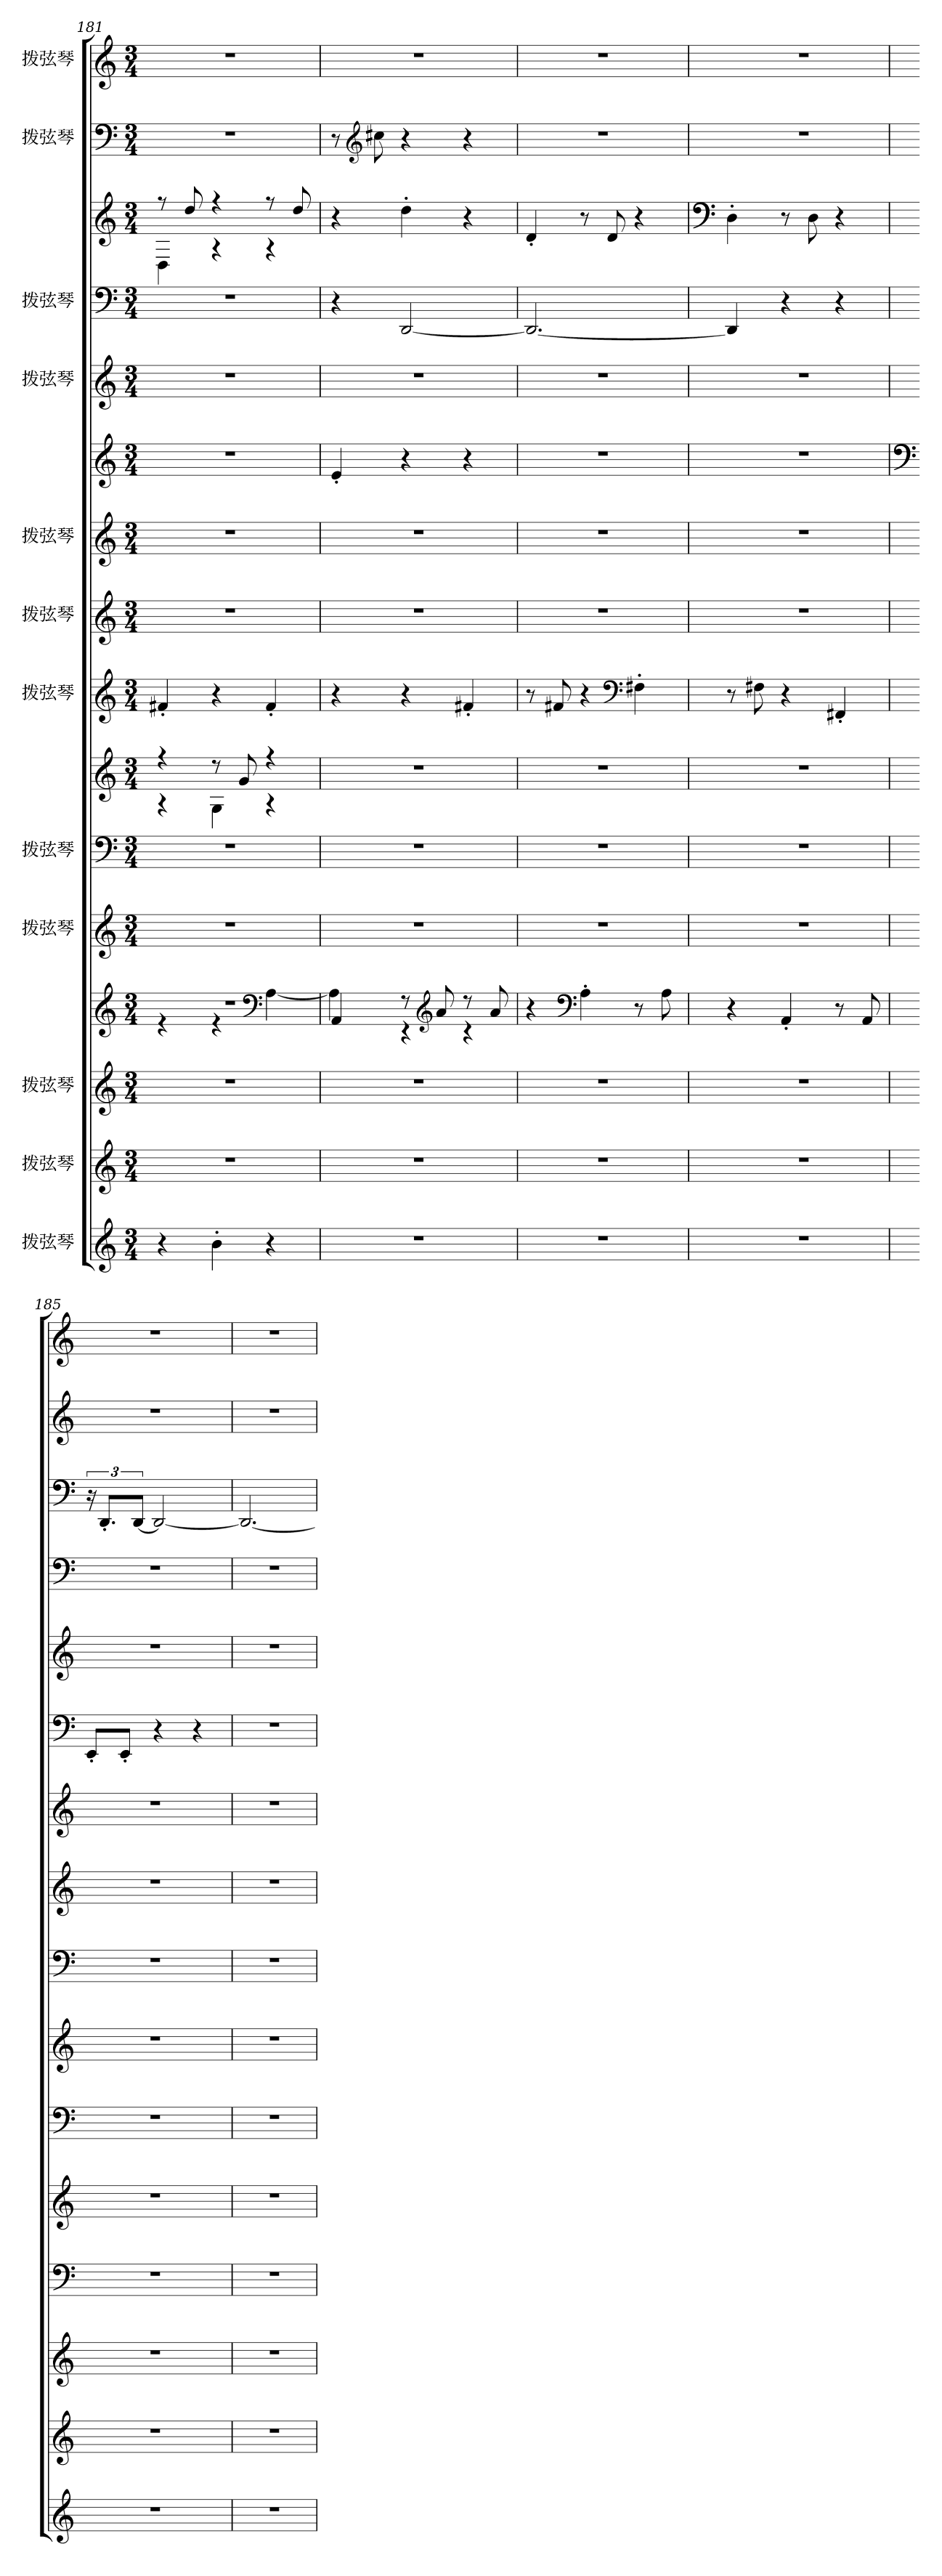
**kern	**kern	**kern	**kern	**kern	**kern	**kern	**kern	**kern	**kern	**kern	**kern	**kern	**kern	**kern	**kern
*part12	*part11	*part10	*part10	*part9	*part8	*part8	*part7	*part6	*part5	*part5	*part4	*part3	*part3	*part2	*part1
*staff16	*staff15	*staff14	*staff13	*staff12	*staff11	*staff10	*staff9	*staff8	*staff7	*staff6	*staff5	*staff4	*staff3	*staff2	*staff1
*I"拨弦琴	*I"拨弦琴	*I"拨弦琴	*	*I"拨弦琴	*I"拨弦琴	*	*I"拨弦琴	*I"拨弦琴	*I"拨弦琴	*	*I"拨弦琴	*I"拨弦琴	*	*I"拨弦琴	*I"拨弦琴
*clefG2	*clefG2	*clefG2	*clefG2	*clefG2	*clefF4	*clefG2	*clefG2	*clefG2	*clefG2	*clefG2	*clefG2	*clefF4	*clefG2	*clefF4	*clefG2
*k[]	*k[]	*k[]	*k[]	*k[]	*k[]	*k[]	*k[]	*k[]	*k[]	*k[]	*k[]	*k[]	*k[]	*k[]	*k[]
*M3/4	*M3/4	*M3/4	*M3/4	*M3/4	*M3/4	*M3/4	*M3/4	*M3/4	*M3/4	*M3/4	*M3/4	*M3/4	*M3/4	*M3/4	*M3/4
=181	=181	=181	=181	=181	=181	=181	=181	=181	=181	=181	=181	=181	=181	=181	=181
*	*	*	*^	*	*	*^	*	*	*	*	*	*	*^	*	*
4r	2.r	2.r	2.r	4r	2.r	2.r	4r	4r	4f#X'/	2.r	2.r	2.r	2.r	2.r	8r	4D\	2.r	2.r
.	.	.	.	.	.	.	.	.	.	.	.	.	.	.	8dd/	.	.	.
4b'\	.	.	.	4r	.	.	8r	4G\	4r	.	.	.	.	.	4r	4r	.	.
.	.	.	.	.	.	.	8g/	.	.	.	.	.	.	.	.	.	.	.
*	*	*	*clefF4	*	*	*	*	*	*	*	*	*	*	*	*	*	*	*
4r	.	.	.	[4A\	.	.	4r	4r	4f#'/	.	.	.	.	.	8r	4r	.	.
.	.	.	.	.	.	.	.	.	.	.	.	.	.	.	8dd/	.	.	.
*	*	*	*	*	*	*	*v	*v	*	*	*	*	*	*	*v	*v	*	*
=182	=182	=182	=182	=182	=182	=182	=182	=182	=182	=182	=182	=182	=182	=182	=182	=182
2.r	2.r	2.r	4AA/	4A\]	2.r	2.r	2.r	4r	2.r	2.r	4e'/	2.r	4r	4r	8r	2.r
*	*	*	*	*	*	*	*	*	*	*	*	*	*	*	*clefG2	*
.	.	.	.	.	.	.	.	.	.	.	.	.	.	.	8cc#X\	.
.	.	.	8r	4r	.	.	.	4r	.	.	4r	.	[2DD/	4dd'\	4r	.
*	*	*	*clefG2	*	*	*	*	*	*	*	*	*	*	*	*	*
.	.	.	8a/	.	.	.	.	.	.	.	.	.	.	.	.	.
.	.	.	8r	4r	.	.	.	4f#X'/	.	.	4r	.	.	4r	4r	.
.	.	.	8a/	.	.	.	.	.	.	.	.	.	.	.	.	.
*	*	*	*v	*v	*	*	*	*	*	*	*	*	*	*	*	*
=183	=183	=183	=183	=183	=183	=183	=183	=183	=183	=183	=183	=183	=183	=183	=183
2.r	2.r	2.r	4r	2.r	2.r	2.r	8r	2.r	2.r	2.r	2.r	2.DD/_	4d'/	2.r	2.r
.	.	.	.	.	.	.	8f#X/	.	.	.	.	.	.	.	.
*	*	*	*clefF4	*	*	*	*	*	*	*	*	*	*	*	*
.	.	.	4A'\	.	.	.	4r	.	.	.	.	.	8r	.	.
.	.	.	.	.	.	.	.	.	.	.	.	.	8d/	.	.
*	*	*	*	*	*	*	*clefF4	*	*	*	*	*	*	*	*
.	.	.	8r	.	.	.	4F#X'\	.	.	.	.	.	4r	.	.
.	.	.	8A\	.	.	.	.	.	.	.	.	.	.	.	.
!!LO:PB:g=z
=184	=184	=184	=184	=184	=184	=184	=184	=184	=184	=184	=184	=184	=184	=184	=184
*	*	*	*	*	*	*	*	*	*	*	*	*	*clefF4	*	*
2.r	2.r	2.r	4r	2.r	2.r	2.r	8r	2.r	2.r	2.r	2.r	4DD/]	4D'\	2.r	2.r
.	.	.	.	.	.	.	8F#X\	.	.	.	.	.	.	.	.
.	.	.	4AA'/	.	.	.	4r	.	.	.	.	4r	8r	.	.
.	.	.	.	.	.	.	.	.	.	.	.	.	8D\	.	.
.	.	.	8r	.	.	.	4FF#X'/	.	.	.	.	4r	4r	.	.
.	.	.	8AA/	.	.	.	.	.	.	.	.	.	.	.	.
=185	=185	=185	=185	=185	=185	=185	=185	=185	=185	=185	=185	=185	=185	=185	=185
*	*	*	*	*	*	*	*	*	*	*clefF4	*	*	*	*	*
2.r	2.r	2.r	2.r	2.r	2.r	2.r	2.r	2.r	2.r	8EE'/L	2.r	2.r	24r	2.r	2.r
.	.	.	.	.	.	.	.	.	.	.	.	.	12.DD'/L	.	.
.	.	.	.	.	.	.	.	.	.	8EE'/J	.	.	.	.	.
.	.	.	.	.	.	.	.	.	.	.	.	.	[12DD/J	.	.
.	.	.	.	.	.	.	.	.	.	4r	.	.	2DD/_	.	.
.	.	.	.	.	.	.	.	.	.	4r	.	.	.	.	.
=186	=186	=186	=186	=186	=186	=186	=186	=186	=186	=186	=186	=186	=186	=186	=186
2.r	2.r	2.r	2.r	2.r	2.r	2.r	2.r	2.r	2.r	2.r	2.r	2.r	2.DD/_	2.r	2.r
=	=	=	=	=	=	=	=	=	=	=	=	=	=	=	=
*-	*-	*-	*-	*-	*-	*-	*-	*-	*-	*-	*-	*-	*-	*-	*-
